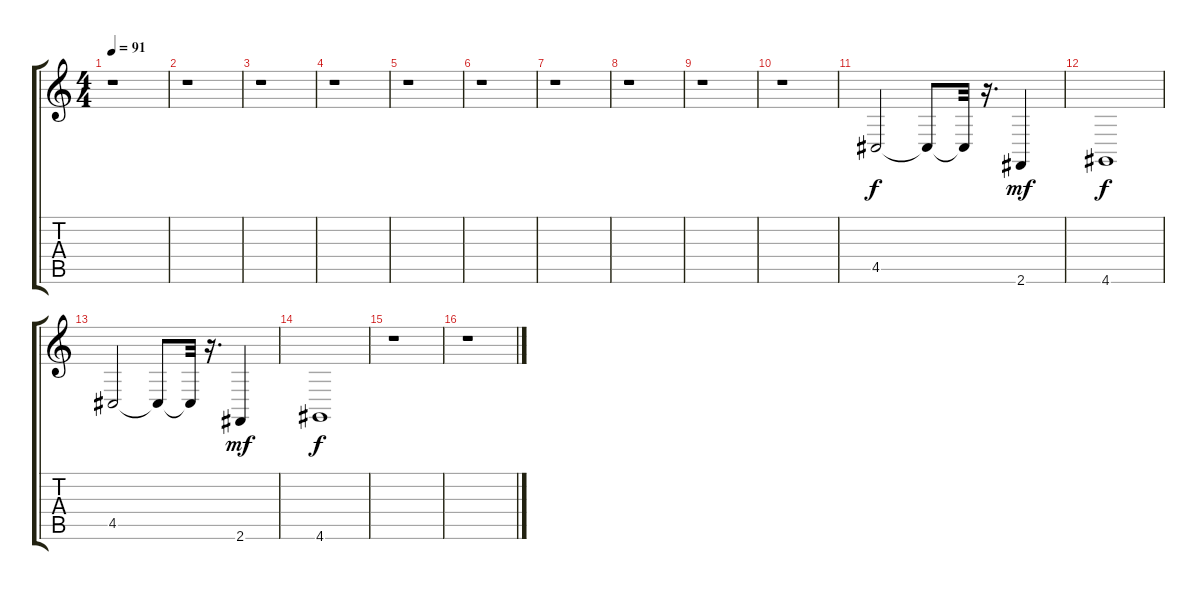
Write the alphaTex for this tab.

\track "" {instrument stringensemble2}
\staff {score tabs}
\tuning (E4 B3 G3 D3 A2 E2) {hide}
\ts (4 4)
\tempo 91
\clef g2
\ks c
r.1{dy f instrument stringensemble2} |
r.1 |
r.1 |
r.1 |
r.1 |
r.1 |
r.1 |
r.1 |
r.1 |
r.1 |
4.5.2{volume 10} 4.5{t}.8 4.5{t}.32 r.16{d} 2.6.4{dy mf} |
4.6.1{dy f} |
4.5.2 4.5{t}.8 4.5{t}.32 r.16{d} 2.6.4{dy mf} |
4.6.1{dy f} |
r.1 |
r.1
